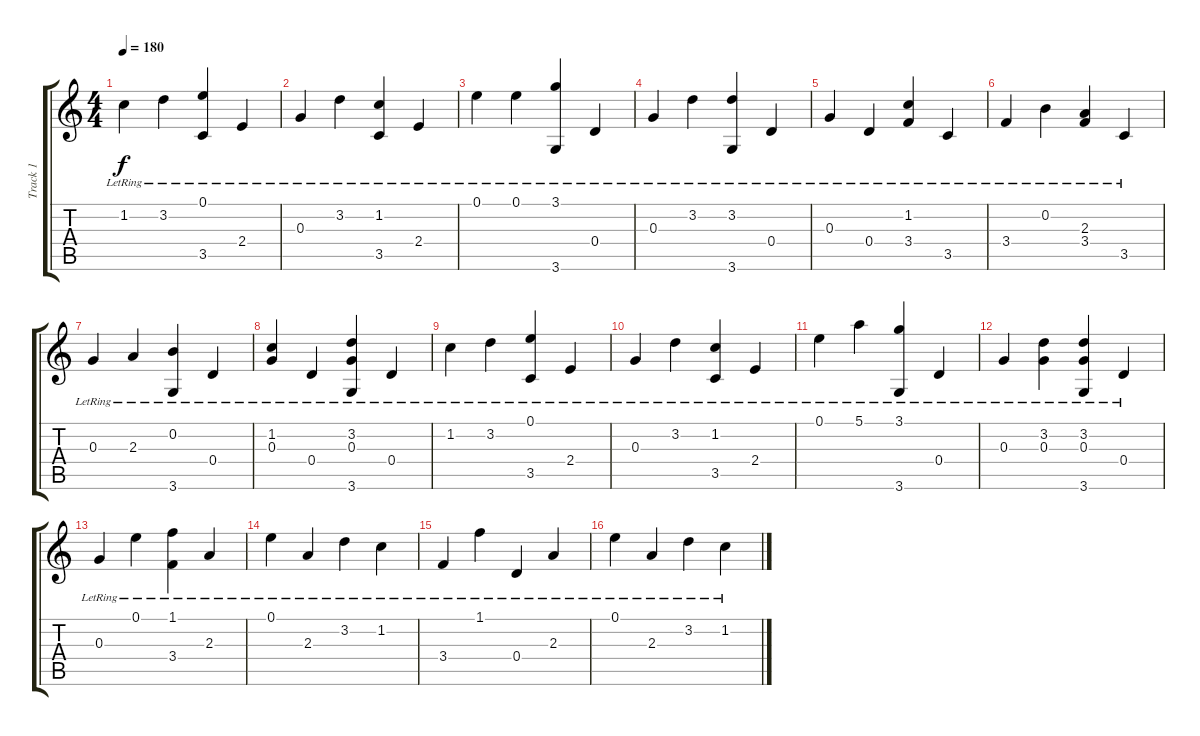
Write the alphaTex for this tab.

\track ("Track 1" "Track 1") {instrument acousticguitarnylon}
\staff {score tabs}
\tuning (E4 B3 G3 D3 A2 E2) {hide}
\ts (4 4)
\tempo 180
\clef g2
\ks c
1.2{lr}.4{dy f} 3.2{lr}.4 (0.1{lr} 3.5{lr}).4 2.4{lr}.4 |
0.3{lr}.4 3.2{lr}.4 (1.2{lr} 3.5{lr}).4 2.4{lr}.4 |
0.1{lr}.4 0.1{lr}.4 (3.1{lr} 3.6{lr}).4 0.4{lr}.4 |
0.3{lr}.4 3.2{lr}.4 (3.2{lr} 3.6{lr}).4 0.4{lr}.4 |
0.3{lr}.4 0.4{lr}.4 (1.2{lr} 3.4{lr}).4 3.5{lr}.4 |
3.4{lr}.4 0.2{lr}.4 (2.3{lr} 3.4{lr}).4 3.5{lr}.4 |
0.3{lr}.4 2.3{lr}.4 (0.2{lr} 3.6{lr}).4 0.4{lr}.4 |
(1.2{lr} 0.3{lr}).4 0.4{lr}.4 (3.2{lr} 0.3{lr} 3.6{lr}).4 0.4{lr}.4 |
1.2{lr}.4 3.2{lr}.4 (0.1{lr} 3.5{lr}).4 2.4{lr}.4 |
0.3{lr}.4 3.2{lr}.4 (1.2{lr} 3.5{lr}).4 2.4{lr}.4 |
0.1{lr}.4 5.1{lr}.4 (3.1{lr} 3.6{lr}).4 0.4{lr}.4 |
0.3{lr}.4 (3.2{lr} 0.3{lr}).4 (3.2{lr} 0.3{lr} 3.6{lr}).4 0.4{lr}.4 |
0.3{lr}.4 0.1{lr}.4 (1.1{lr} 3.4{lr}).4 2.3{lr}.4 |
0.1{lr}.4 2.3{lr}.4 3.2{lr}.4 1.2{lr}.4 |
3.4{lr}.4 1.1{lr}.4 0.4{lr}.4 2.3{lr}.4 |
0.1{lr}.4 2.3{lr}.4 3.2{lr}.4 1.2{lr}.4
